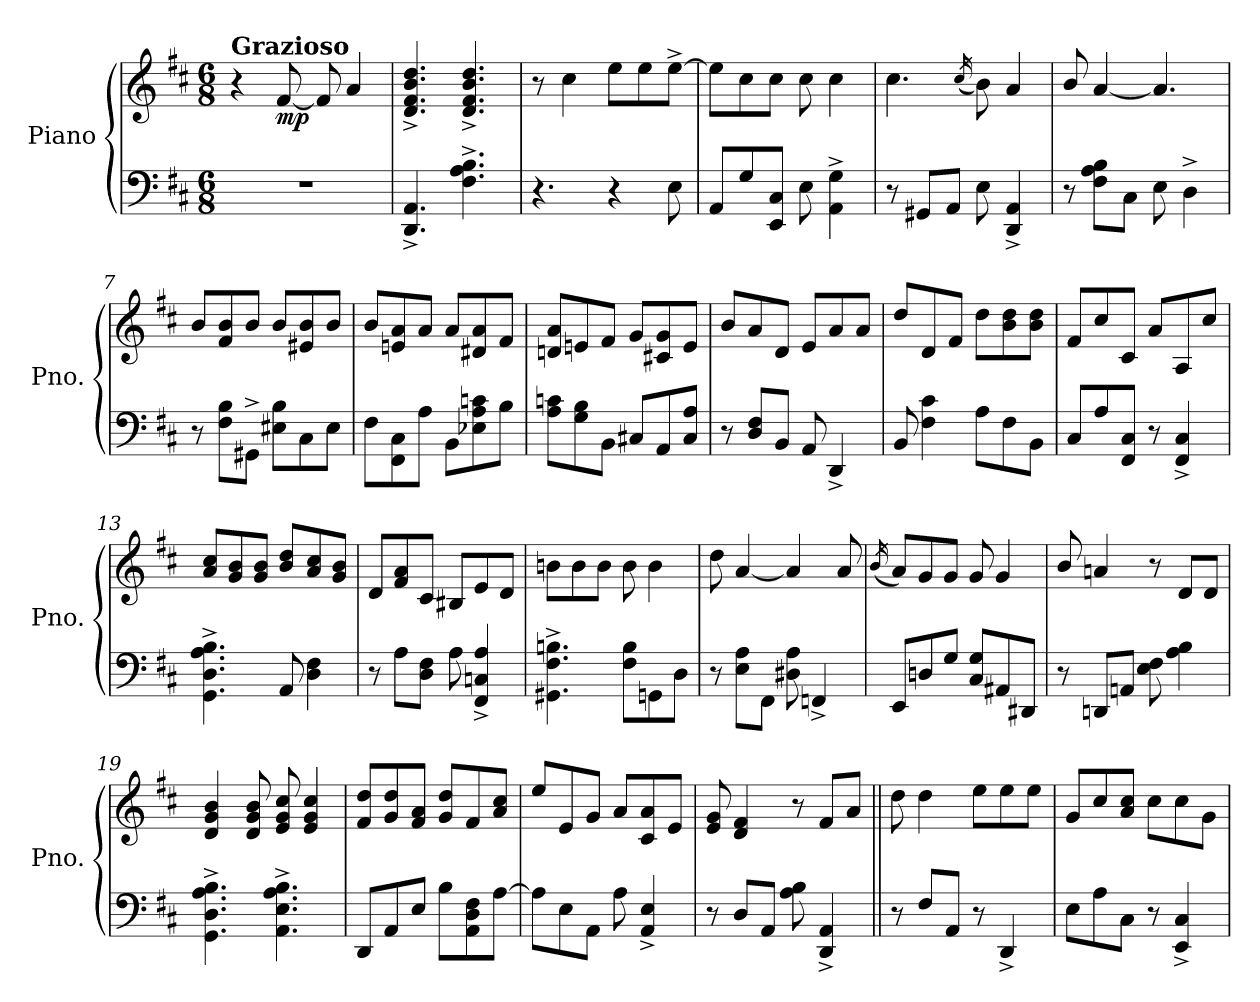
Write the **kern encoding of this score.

**kern	**kern	**dynam
*part1	*part1	*part1
*staff2	*staff1	*staff1/2
*I"Piano	*	*
*I'Pno.	*	*
*clefF4	*clefG2	*
*k[f#c#]	*k[f#c#]	*
*D:	*D:	*
*M6/8	*M6/8	*
*MM162	*MM162	*
=1	=1	=1
!	!LO:TX:a:B:t=Grazioso	!
2.r	4r	.
!	!	!LO:DY:b
.	[<8f#/	mp
.	8f#/]	.
.	4a/	.
=2	=2	=2
4.AA/^< 4.DD/^<	4.dd/^< 4.b/^< 4.f#/^< 4.d/^<	.
4.B\^> 4.A\^> 4.F#\^>	4.dd/^< 4.b/^< 4.f#/^< 4.d/^<	.
=3	=3	=3
4.r	8r	.
.	4cc#\	.
4r	8ee\L	.
.	8ee\	.
8E\	[8ee^>\J	.
=4	=4	=4
8AA/L	8ee\L]	.
8G/	8cc#\	.
8C#/ 8EE/J	8cc#\J	.
8E\	8cc#\	.
4G\^> 4AA\^>	4cc#\	.
=5	=5	=5
8r	4.cc#\	.
8GG#X/L	.	.
8AA/J	.	.
.	(16qcc#/	.
8E\	8b\)	.
4AA/^< 4DD/^<	4a/	.
=6	=6	=6
8r	8b/	.
8B\ 8A\ 8F#\L	[<4a/	.
8C#\J	.	.
8E\	4.a/]	.
4D^>\	.	.
!!LO:LB:g=z
=7	=7	=7
8r	8b/L	.
8B\ 8F#\L	8b/ 8f#/	.
8GG#X^>\J	8b/J	.
8B\ 8E#X\L	8b/L	.
8C#\	8b/ 8e#X/	.
8E#\J	8b/J	.
=8	=8	=8
8F#\L	8b/L	.
8C#\ 8FF#\	8a/ 8en/	.
8A\J	8a/J	.
8BB\L	8a/L	.
8cn\ 8A\ 8E-X\	8a/ 8d#X/	.
8B\J	8f#/J	.
=9	=9	=9
8cn\ 8A\L	8a/ 8dn/L	.
8B\ 8G\	8en/	.
8BB\J	8f#/J	.
8C#X/L	8g/L	.
8AA/	8g/ 8c#X/	.
8A/ 8C#/J	8e/J	.
=10	=10	=10
8r	8b/L	.
8F#/ 8D/L	8a/	.
8BB/J	8d/J	.
8AA/	8e/L	.
4DD^</	8a/	.
.	8a/J	.
=11	=11	=11
8BB/	8dd/L	.
4c#\ 4F#\	8d/	.
.	8f#/J	.
8A\L	8dd\L	.
8F#\	8dd\ 8b\	.
8BB\J	8dd\ 8b\J	.
=12	=12	=12
8C#/L	8f#/L	.
8A/	8cc#/	.
8C#/ 8FF#/J	8c#/J	.
8r	8a/L	.
4C#/^< 4FF#/^<	8A/	.
.	8cc#/J	.
!!LO:LB:g=z
=13	=13	=13
4.B\^> 4.A\^> 4.D\^> 4.GG\^>	8cc#/ 8a/L	.
.	8b/ 8g/	.
.	8b/ 8g/J	.
8AA/	8dd/ 8b/L	.
4F#\ 4D\	8cc#/ 8a/	.
.	8b/ 8g/J	.
=14	=14	=14
8r	8d/L	.
8A\L	8a/ 8f#/	.
8F#\ 8D\J	8c#/J	.
8A\	8B#X/L	.
4A/^< 4Cn/^< 4FF#/^<	8e/	.
.	8d/J	.
=15	=15	=15
4.Bn\^> 4.F#\^> 4.GG#X\^>	8bn\L	.
.	8b\	.
.	8b\J	.
8B\ 8F#\L	8b\	.
8GGn\	4b\	.
8D\J	.	.
=16	=16	=16
8r	8dd\	.
8A\ 8E\L	[<4a/	.
8FF#\J	.	.
8A\ 8D#X\	4a/]	.
4FFn^</	.	.
.	8a/	.
=17	=17	=17
.	(16qb/	.
8EE/L	8a/L)	.
8Dn/	8g/	.
8G/J	8g/J	.
8G/ 8C#/L	8g/	.
8AA#X/	4g/	.
8DD#X/J	.	.
=18	=18	=18
8r	8b/	.
8DDn/L	4an/	.
8AAn/J	.	.
8F#\ 8E\	8r	.
4B\ 4A\	8d/L	.
.	8d/J	.
!!LO:LB:g=z
=19	=19	=19
4.B\^> 4.A\^> 4.D\^> 4.GG\^>	4b/ 4g/ 4d/	.
.	8b/ 8g/ 8d/	.
4.B\^> 4.A\^> 4.E\^> 4.AA\^>	8cc#/ 8g/ 8e/	.
.	4cc#/ 4g/ 4e/	.
=20	=20	=20
8DD/L	8dd/ 8f#/L	.
8AA/	8dd/ 8g/	.
8E/J	8a/ 8f#/J	.
8B\L	8dd/ 8g/L	.
8F#\ 8D\ 8AA\	8f#/	.
[>8A\J	8cc#/ 8a/J	.
=21	=21	=21
8A\L]	8ee/L	.
8E\	8e/	.
8AA\J	8g/J	.
8A\	8a/L	.
4E/^< 4AA/^<	8a/ 8c#/	.
.	8e/J	.
=22	=22	=22
8r	8g/ 8e/	.
8D/L	4f#/ 4d/	.
8AA/J	.	.
8B\ 8A\	8r	.
4AA/^< 4DD/^<	8f#/L	.
.	8a/J	.
=23||	=23||	=23||
8r	8dd\	.
8F#/L	4dd\	.
8AA/J	.	.
8r	8ee\L	.
4DD^</	8ee\	.
.	8ee\J	.
=24	=24	=24
8E\L	8g/L	.
8A\	8cc#/	.
8C#\J	8cc#/ 8a/J	.
8r	8cc#\L	.
4C#/^< 4EE/^<	8cc#\	.
.	8g\J	.
=	=	=
*-	*-	*-
